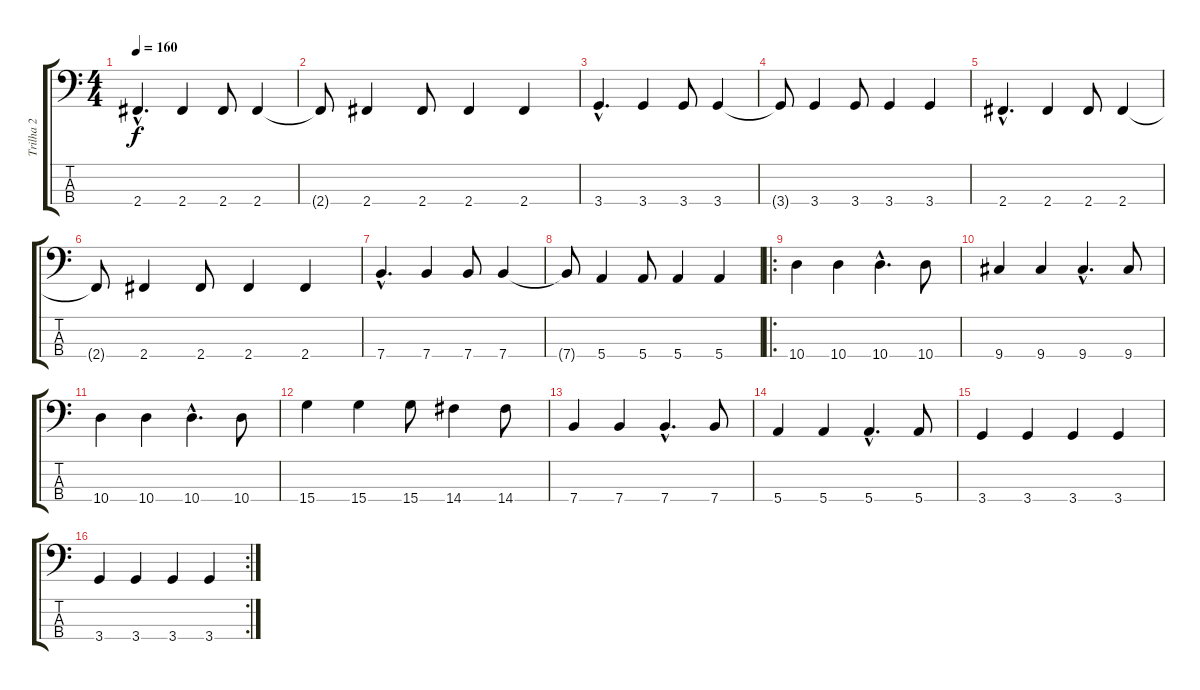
\track ("Trilha 2" "Trilha 2") {instrument electricbassfinger}
\staff {score tabs}
\tuning (G2 D2 A1 E1) {hide}
\ts (4 4)
\tempo 160
\clef f4
\ks c
2.4{hac}.4{d dy f} 2.4.4 2.4.8 2.4.4 |
2.4{t}.8 2.4.4 2.4.8 2.4.4 2.4.4 |
3.4{hac}.4{d} 3.4.4 3.4.8 3.4.4 |
3.4{t}.8 3.4.4 3.4.8 3.4.4 3.4.4 |
2.4{hac}.4{d} 2.4.4 2.4.8 2.4.4 |
2.4{t}.8 2.4.4 2.4.8 2.4.4 2.4.4 |
7.4{hac}.4{d} 7.4.4 7.4.8 7.4.4 |
7.4{t}.8 5.4.4 5.4.8 5.4.4 5.4.4 |
\ro
10.4.4 10.4.4 10.4{hac}.4{d} 10.4.8 |
9.4.4 9.4.4 9.4{hac}.4{d} 9.4.8 |
10.4.4 10.4.4 10.4{hac}.4{d} 10.4.8 |
15.4.4 15.4.4 15.4.8 14.4.4 14.4.8 |
7.4.4 7.4.4 7.4{hac}.4{d} 7.4.8 |
5.4.4 5.4.4 5.4{hac}.4{d} 5.4.8 |
3.4.4 3.4.4 3.4.4 3.4.4 |
\rc 2
3.4.4 3.4.4 3.4.4 3.4.4
